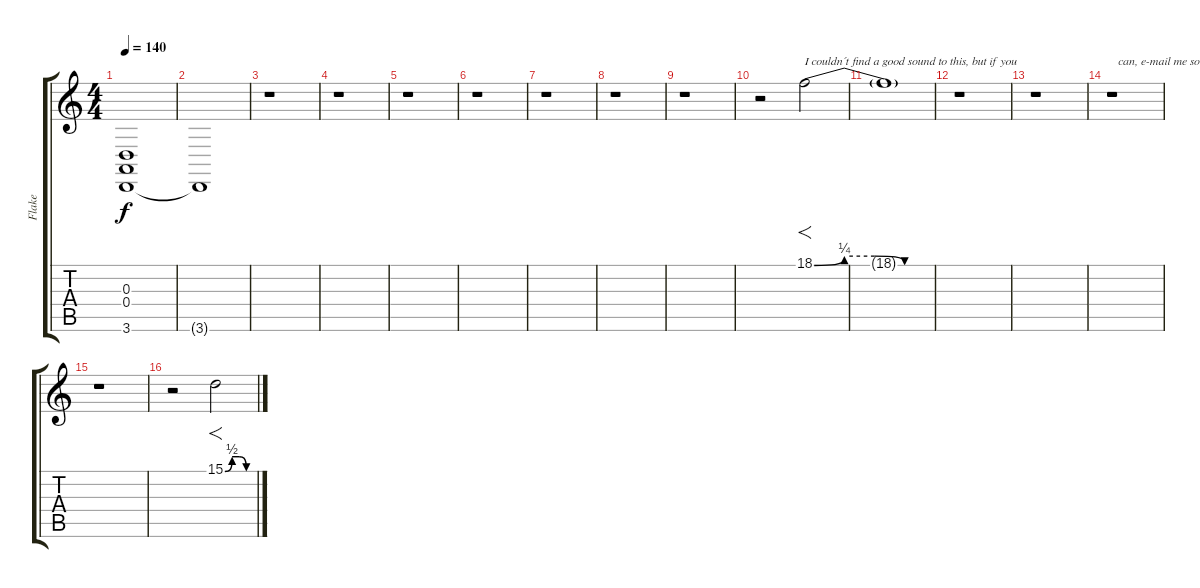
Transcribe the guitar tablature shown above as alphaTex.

\track ("Flake" "Flake") {instrument synthstrings1}
\staff {score tabs}
\tuning (B3 Gb3 D3 A2 E2 B1) {hide}
\ts (4 4)
\tempo 140
\clef g2
\ks c
(0.3 0.4 3.6).1{dy f volume 3 instrument seashore} |
3.6{t}.1 |
r.1 |
r.1 |
r.1 |
r.1 |
r.1 |
r.1 |
r.1 |
r.2 18.1{be (custom 0 0 15 1 30 1 45 0 60 0)}.2{f txt "I couldn´t find a good sound to this, but if you" volume 8 instrument synthstrings1} |
18.1{t}.1 |
r.1 |
r.1 |
r.1{txt "  can, e-mail me so I can make a correction."} |
r.1 |
r.2 15.1{be (custom 0 0 15 2 30 2 45 0 60 0)}.2{f volume 10}
